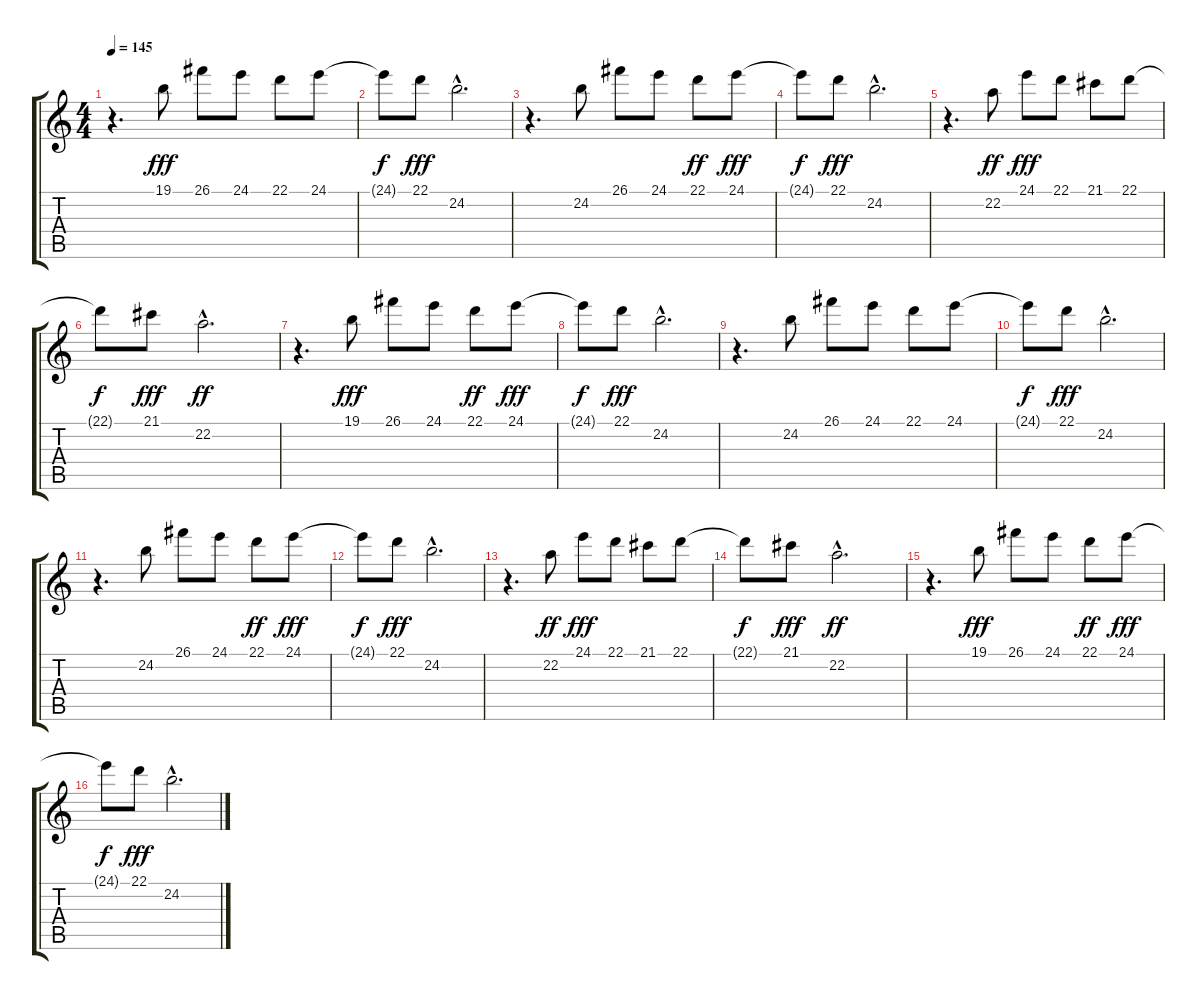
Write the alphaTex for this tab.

\track "" {instrument lead2sawtooth}
\staff {score tabs}
\tuning (E4 B3 G3 D3 A2 E2) {hide}
\ts (4 4)
\tempo 145
\clef g2
\ks c
r.4{d dy fff} 19.1.8 26.1.8 24.1.8 22.1.8 24.1.8 |
24.1{t}.8{dy f} 22.1.8{dy fff} 24.2{hac}.2{d} |
r.4{d} 24.2.8 26.1.8 24.1.8 22.1.8{dy ff} 24.1.8{dy fff} |
24.1{t}.8{dy f} 22.1.8{dy fff} 24.2{hac}.2{d} |
r.4{d} 22.2.8{dy ff} 24.1.8{dy fff} 22.1.8 21.1.8 22.1.8 |
22.1{t}.8{dy f} 21.1.8{dy fff} 22.2{hac}.2{d dy ff} |
r.4{d} 19.1.8{dy fff} 26.1.8 24.1.8 22.1.8{dy ff} 24.1.8{dy fff} |
24.1{t}.8{dy f} 22.1.8{dy fff} 24.2{hac}.2{d} |
r.4{d} 24.2.8 26.1.8 24.1.8 22.1.8 24.1.8 |
24.1{t}.8{dy f} 22.1.8{dy fff} 24.2{hac}.2{d} |
r.4{d} 24.2.8 26.1.8 24.1.8 22.1.8{dy ff} 24.1.8{dy fff} |
24.1{t}.8{dy f} 22.1.8{dy fff} 24.2{hac}.2{d} |
r.4{d} 22.2.8{dy ff} 24.1.8{dy fff} 22.1.8 21.1.8 22.1.8 |
22.1{t}.8{dy f} 21.1.8{dy fff} 22.2{hac}.2{d dy ff} |
r.4{d} 19.1.8{dy fff} 26.1.8 24.1.8 22.1.8{dy ff} 24.1.8{dy fff} |
24.1{t}.8{dy f} 22.1.8{dy fff} 24.2{hac}.2{d}
